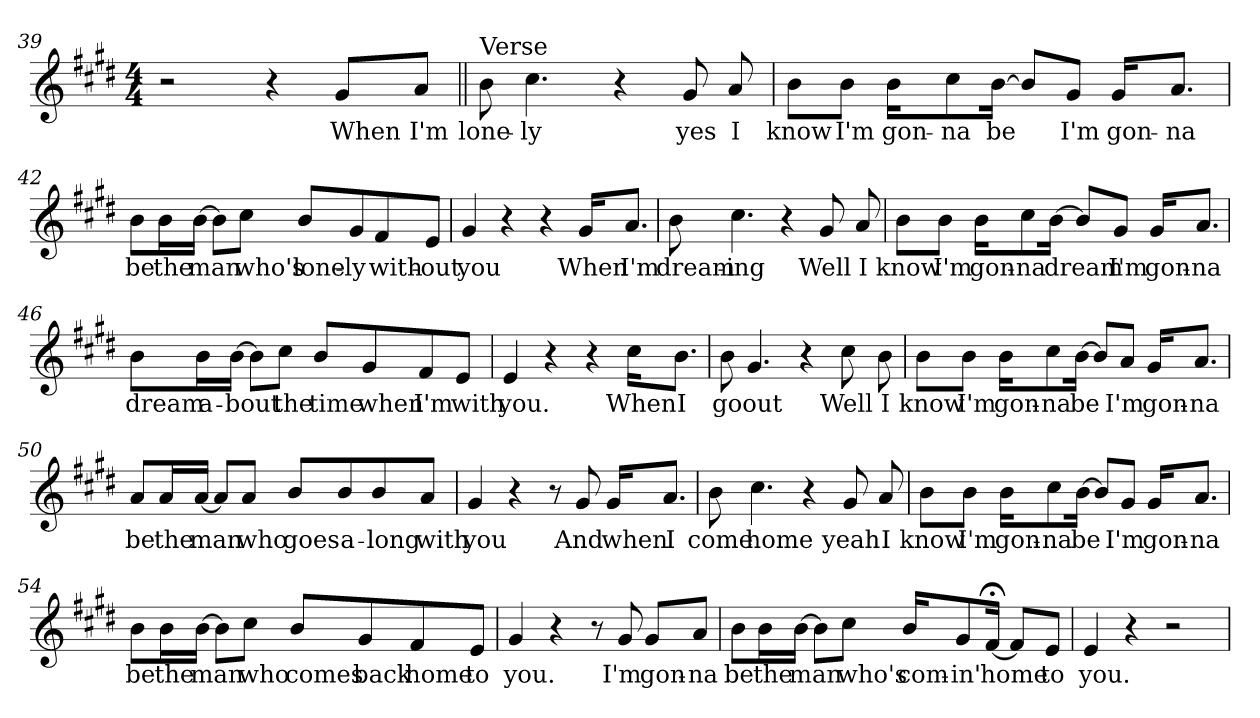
**kern	**text
*part1	*part1
*staff1	*staff1
*clefG2	*
*k[f#c#g#d#]	*
*E:	*
*M4/4	*
=39	=39
2r	.
4r	.
!	!LO:LY:b
8g#L	When
!	!LO:LY:b
8aJ	I'm
!!LO:LB:g=z
=40||	=40||
!LO:TX:a:t=Verse	!
!	!LO:LY:b
8bL	lone-
!	!LO:LY:b
4.cc#	-ly
4r	.
!	!LO:LY:b
8g#L	yes
!	!LO:LY:b
8aJ	I
=41	=41
!	!LO:LY:b
8bL	know
!	!LO:LY:b
8bJ	I'm
!	!LO:LY:b
16bKL	gon-
!	!LO:LY:b
8cc#	-na
!	!LO:LY:b
[16bJk	be
8bL]	.
!	!LO:LY:b
8g#J	I'm
!	!LO:LY:b
16g#KL	gon-
!	!LO:LY:b
8.aJ	-na
=42	=42
!	!LO:LY:b
8bL	be
!	!LO:LY:b
16bL	the
!	!LO:LY:b
[16bJJ	man
8bL]	.
!	!LO:LY:b
8cc#J	who's
!	!LO:LY:b
8bL	lone-
!	!LO:LY:b
8g#	-ly
!	!LO:LY:b
8f#	with-
!	!LO:LY:b
8eJ	-out
=43	=43
!	!LO:LY:b
4g#	you
4r	.
4r	.
!	!LO:LY:b
16g#KL	When
!	!LO:LY:b
8.aJ	I'm
!!LO:LB:g=z
=44	=44
!	!LO:LY:b
8bL	dream-
!	!LO:LY:b
4.cc#	-ing
4r	.
!	!LO:LY:b
8g#L	Well
!	!LO:LY:b
8aJ	I
=45	=45
!	!LO:LY:b
8bL	know
!	!LO:LY:b
8bJ	I'm
!	!LO:LY:b
16bKL	gon-
!	!LO:LY:b
8cc#	-na
!	!LO:LY:b
[16bJk	dream
8bL]	.
!	!LO:LY:b
8g#J	I'm
!	!LO:LY:b
16g#KL	gon-
!	!LO:LY:b
8.aJ	-na
=46	=46
!	!LO:LY:b
8bL	dream
!	!LO:LY:b
16bL	a-
!	!LO:LY:b
[16bJJ	-bout
8bL]	.
!	!LO:LY:b
8cc#J	the
!	!LO:LY:b
8bL	time
!	!LO:LY:b
8g#	when
!	!LO:LY:b
8f#	I'm
!	!LO:LY:b
8eJ	with
=47	=47
!	!LO:LY:b
4e	you.
4r	.
4r	.
!	!LO:LY:b
16cc#KL	When
!	!LO:LY:b
8.bJ	I
!!LO:LB:g=z
=48	=48
!	!LO:LY:b
8bL	go
!	!LO:LY:b
4.g#	out
4r	.
!	!LO:LY:b
8cc#L	Well
!	!LO:LY:b
8bJ	I
=49	=49
!	!LO:LY:b
8bL	know
!	!LO:LY:b
8bJ	I'm
!	!LO:LY:b
16bKL	gon-
!	!LO:LY:b
8cc#	-na
!	!LO:LY:b
[16bJk	be
8bL]	.
!	!LO:LY:b
8aJ	I'm
!	!LO:LY:b
16g#KL	gon-
!	!LO:LY:b
8.aJ	-na
=50	=50
!	!LO:LY:b
8aL	be
!	!LO:LY:b
16aL	the
!	!LO:LY:b
[16aJJ	man
8aL]	.
!	!LO:LY:b
8aJ	who
!	!LO:LY:b
8bL	goes
!	!LO:LY:b
8b	a-
!	!LO:LY:b
8b	-long
!	!LO:LY:b
8aJ	with
=51	=51
!	!LO:LY:b
4g#	you
4r	.
8r	.
!	!LO:LY:b
8g#	And
!	!LO:LY:b
16g#KL	when
!	!LO:LY:b
8.aJ	I
!!LO:LB:g=z
=52	=52
!	!LO:LY:b
8bL	come
!	!LO:LY:b
4.cc#	home
4r	.
!	!LO:LY:b
8g#L	yeah
!	!LO:LY:b
8aJ	I
=53	=53
!	!LO:LY:b
8bL	know
!	!LO:LY:b
8bJ	I'm
!	!LO:LY:b
16bKL	gon-
!	!LO:LY:b
8cc#	-na
!	!LO:LY:b
[16bJk	be
8bL]	.
!	!LO:LY:b
8g#J	I'm
!	!LO:LY:b
16g#KL	gon-
!	!LO:LY:b
8.aJ	-na
=54	=54
!	!LO:LY:b
8bL	be
!	!LO:LY:b
16bL	the
!	!LO:LY:b
[16bJJ	man
8bL]	.
!	!LO:LY:b
8cc#J	who
!	!LO:LY:b
8bL	comes
!	!LO:LY:b
8g#	back
!	!LO:LY:b
8f#	home
!	!LO:LY:b
8eJ	to
=55	=55
!	!LO:LY:b
4g#	you.
4r	.
8r	.
!	!LO:LY:b
8g#	I'm
!	!LO:LY:b
8g#L	gon-
!	!LO:LY:b
8aJ	-na
!!LO:LB:g=z
=56	=56
!	!LO:LY:b
8bL	be
!	!LO:LY:b
16bL	the
!	!LO:LY:b
[16bJJ	man
8bL]	.
!	!LO:LY:b
8cc#J	who's
!	!LO:LY:b
16bKL	com-
!	!LO:LY:b
8g#	-in'
!	!LO:LY:b
[16f#;Jk	home
8f#L]	.
!	!LO:LY:b
8eJ	to
=57	=57
!	!LO:LY:b
4e	you.
4r	.
2r	.
=	=
*-	*-
